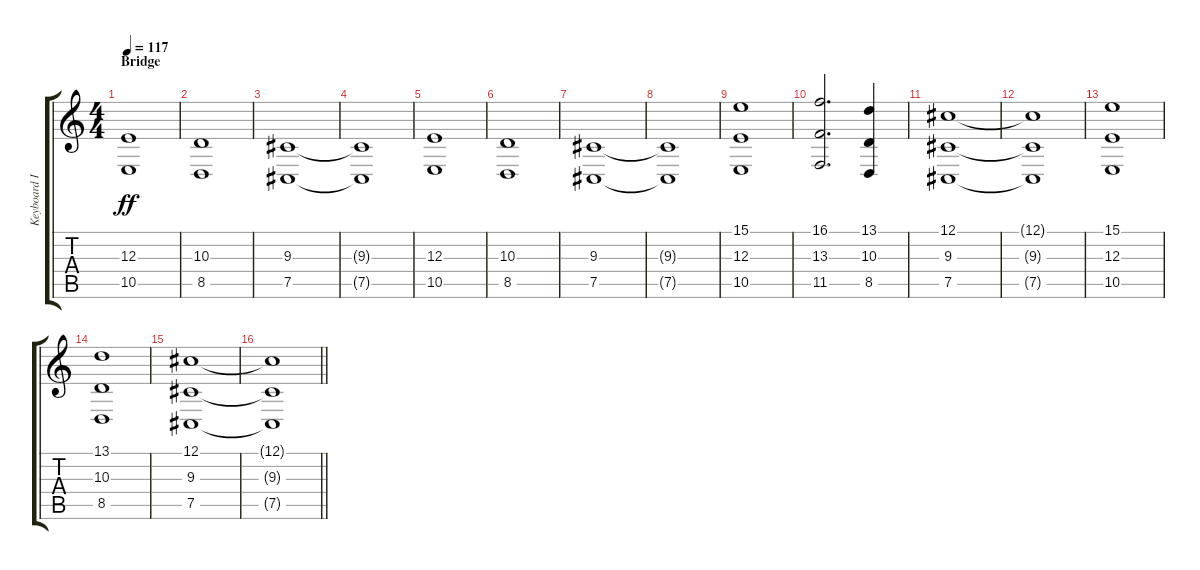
\track ("Keyboard I" "Keyboard I") {instrument synthstrings2}
\staff {score tabs}
\tuning (Db4 Ab3 E3 B2 Gb2 Db2) {hide}
\ts (4 4)
\section ("" "Bridge ")
\tempo 117
\clef g2
\ks c
(12.3 10.5).1{dy ff instrument synthstrings2} |
(10.3 8.5).1 |
(9.3 7.5).1 |
(9.3{t} 7.5{t}).1 |
(12.3 10.5).1 |
(10.3 8.5).1 |
(9.3 7.5).1 |
(9.3{t} 7.5{t}).1 |
(15.1 12.3 10.5).1 |
(16.1 13.3 11.5).2{d} (13.1 10.3 8.5).4 |
(12.1 9.3 7.5).1 |
(12.1{t} 9.3{t} 7.5{t}).1 |
(15.1 12.3 10.5).1 |
(13.1 10.3 8.5).1 |
(12.1 9.3 7.5).1 |
\barLineRight lightlight
(12.1{t} 9.3{t} 7.5{t}).1
